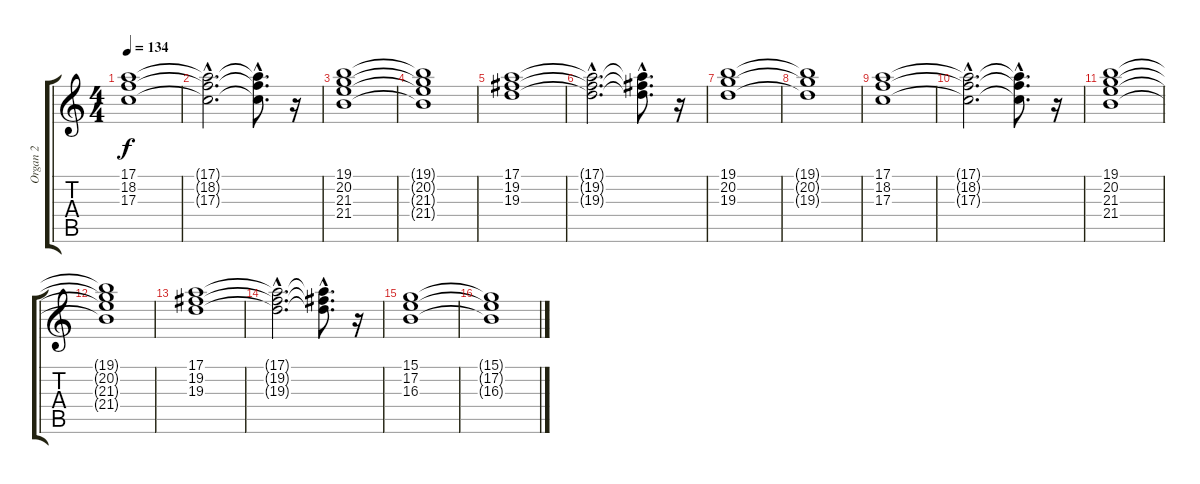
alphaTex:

\track ("Organ 2" "Organ 2") {instrument percussiveorgan}
\staff {score tabs}
\tuning (E4 B3 G3 D3 A2 E2) {hide}
\ts (4 4)
\tempo 134
\clef g2
\ks c
(17.1 18.2 17.3).1{dy f} |
(17.1{hac t} 18.2{hac t} 17.3{hac t}).2{d} (17.1{hac t} 18.2{hac t} 17.3{hac t}).8{d} r.16 |
(19.1 20.2 21.3 21.4).1 |
(19.1{t} 20.2{t} 21.3{t} 21.4{t}).1 |
(17.1 19.2 19.3).1 |
(17.1{hac t} 19.2{hac t} 19.3{hac t}).2{d} (17.1{hac t} 19.2{hac t} 19.3{hac t}).8{d} r.16 |
(19.1 20.2 19.3).1 |
(19.1{t} 20.2{t} 19.3{t}).1 |
(17.1 18.2 17.3).1 |
(17.1{hac t} 18.2{hac t} 17.3{hac t}).2{d} (17.1{hac t} 18.2{hac t} 17.3{hac t}).8{d} r.16 |
(19.1 20.2 21.3 21.4).1 |
(19.1{t} 20.2{t} 21.3{t} 21.4{t}).1 |
(17.1 19.2 19.3).1 |
(17.1{hac t} 19.2{hac t} 19.3{hac t}).2{d} (17.1{hac t} 19.2{hac t} 19.3{hac t}).8{d} r.16 |
(15.1 17.2 16.3).1 |
(15.1{t} 17.2{t} 16.3{t}).1
